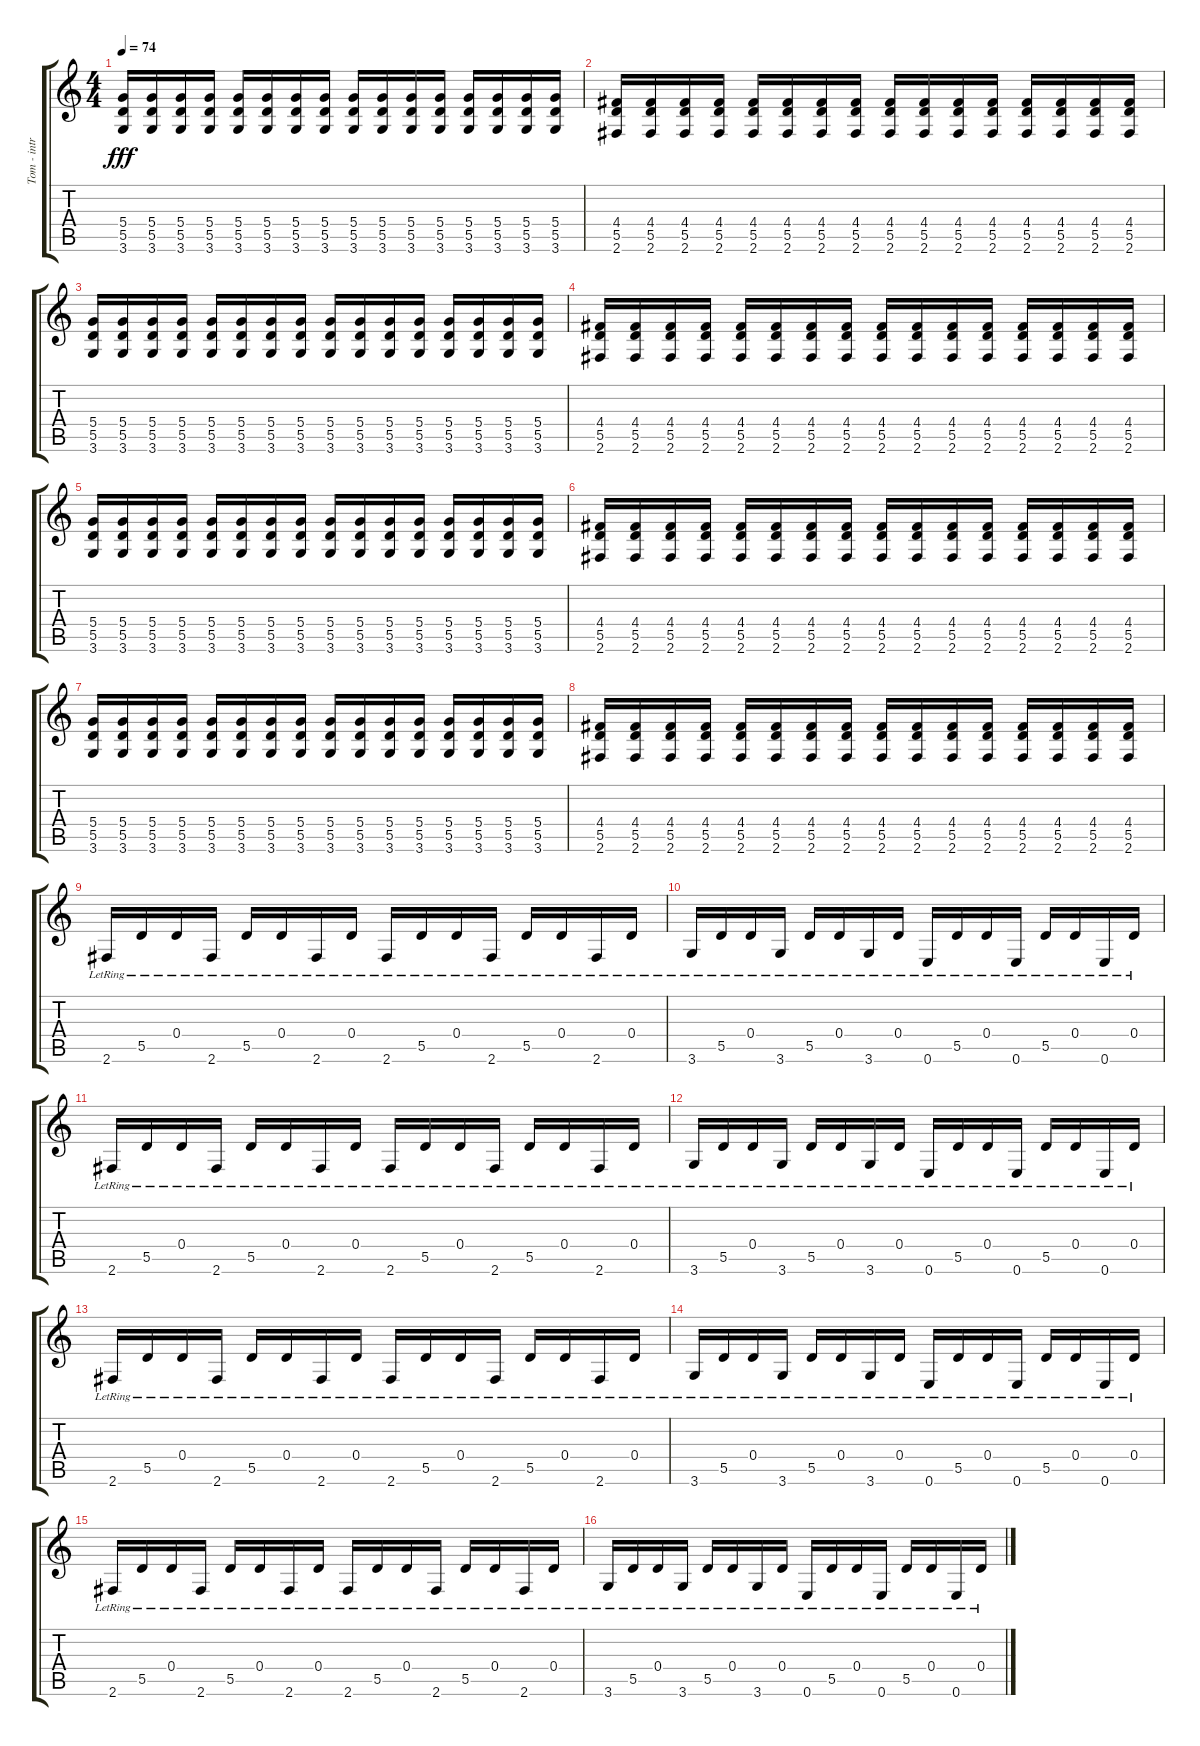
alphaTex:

\track ("Tom - intro/verse" "Tom - intr") {instrument electricguitarjazz}
\staff {score tabs}
\tuning (E4 B3 G3 D3 A2 E2) {hide}
\ts (4 4)
\tempo 74
\clef g2
\ks c
(5.4 5.5 3.6).16{dy fff volume 16 balance 0 instrument distortionguitar} (5.4 5.5 3.6).16 (5.4 5.5 3.6).16 (5.4 5.5 3.6).16 (5.4 5.5 3.6).16 (5.4 5.5 3.6).16 (5.4 5.5 3.6).16 (5.4 5.5 3.6).16 (5.4 5.5 3.6).16 (5.4 5.5 3.6).16 (5.4 5.5 3.6).16 (5.4 5.5 3.6).16 (5.4 5.5 3.6).16 (5.4 5.5 3.6).16 (5.4 5.5 3.6).16 (5.4 5.5 3.6).16 |
(4.4 5.5 2.6).16 (4.4 5.5 2.6).16 (4.4 5.5 2.6).16 (4.4 5.5 2.6).16 (4.4 5.5 2.6).16 (4.4 5.5 2.6).16 (4.4 5.5 2.6).16 (4.4 5.5 2.6).16 (4.4 5.5 2.6).16 (4.4 5.5 2.6).16 (4.4 5.5 2.6).16 (4.4 5.5 2.6).16 (4.4 5.5 2.6).16 (4.4 5.5 2.6).16 (4.4 5.5 2.6).16 (4.4 5.5 2.6).16 |
(5.4 5.5 3.6).16 (5.4 5.5 3.6).16 (5.4 5.5 3.6).16 (5.4 5.5 3.6).16 (5.4 5.5 3.6).16 (5.4 5.5 3.6).16 (5.4 5.5 3.6).16 (5.4 5.5 3.6).16 (5.4 5.5 3.6).16 (5.4 5.5 3.6).16 (5.4 5.5 3.6).16 (5.4 5.5 3.6).16 (5.4 5.5 3.6).16 (5.4 5.5 3.6).16 (5.4 5.5 3.6).16 (5.4 5.5 3.6).16 |
(4.4 5.5 2.6).16 (4.4 5.5 2.6).16 (4.4 5.5 2.6).16 (4.4 5.5 2.6).16 (4.4 5.5 2.6).16 (4.4 5.5 2.6).16 (4.4 5.5 2.6).16 (4.4 5.5 2.6).16 (4.4 5.5 2.6).16 (4.4 5.5 2.6).16 (4.4 5.5 2.6).16 (4.4 5.5 2.6).16 (4.4 5.5 2.6).16 (4.4 5.5 2.6).16 (4.4 5.5 2.6).16 (4.4 5.5 2.6).16 |
(5.4 5.5 3.6).16 (5.4 5.5 3.6).16 (5.4 5.5 3.6).16 (5.4 5.5 3.6).16 (5.4 5.5 3.6).16 (5.4 5.5 3.6).16 (5.4 5.5 3.6).16 (5.4 5.5 3.6).16 (5.4 5.5 3.6).16 (5.4 5.5 3.6).16 (5.4 5.5 3.6).16 (5.4 5.5 3.6).16 (5.4 5.5 3.6).16 (5.4 5.5 3.6).16 (5.4 5.5 3.6).16 (5.4 5.5 3.6).16 |
(4.4 5.5 2.6).16 (4.4 5.5 2.6).16 (4.4 5.5 2.6).16 (4.4 5.5 2.6).16 (4.4 5.5 2.6).16 (4.4 5.5 2.6).16 (4.4 5.5 2.6).16 (4.4 5.5 2.6).16 (4.4 5.5 2.6).16 (4.4 5.5 2.6).16 (4.4 5.5 2.6).16 (4.4 5.5 2.6).16 (4.4 5.5 2.6).16 (4.4 5.5 2.6).16 (4.4 5.5 2.6).16 (4.4 5.5 2.6).16 |
(5.4 5.5 3.6).16 (5.4 5.5 3.6).16 (5.4 5.5 3.6).16 (5.4 5.5 3.6).16 (5.4 5.5 3.6).16 (5.4 5.5 3.6).16 (5.4 5.5 3.6).16 (5.4 5.5 3.6).16 (5.4 5.5 3.6).16 (5.4 5.5 3.6).16 (5.4 5.5 3.6).16 (5.4 5.5 3.6).16 (5.4 5.5 3.6).16 (5.4 5.5 3.6).16 (5.4 5.5 3.6).16 (5.4 5.5 3.6).16 |
(4.4 5.5 2.6).16 (4.4 5.5 2.6).16 (4.4 5.5 2.6).16 (4.4 5.5 2.6).16 (4.4 5.5 2.6).16 (4.4 5.5 2.6).16 (4.4 5.5 2.6).16 (4.4 5.5 2.6).16 (4.4 5.5 2.6).16 (4.4 5.5 2.6).16 (4.4 5.5 2.6).16 (4.4 5.5 2.6).16 (4.4 5.5 2.6).16 (4.4 5.5 2.6).16 (4.4 5.5 2.6).16 (4.4 5.5 2.6).16 |
2.6{lr}.16{volume 16 balance 13 instrument electricguitarclean} 5.5{lr}.16 0.4{lr}.16 2.6{lr}.16 5.5{lr}.16 0.4{lr}.16 2.6{lr}.16 0.4{lr}.16 2.6{lr}.16 5.5{lr}.16 0.4{lr}.16 2.6{lr}.16 5.5{lr}.16 0.4{lr}.16 2.6{lr}.16 0.4{lr}.16 |
3.6{lr}.16 5.5{lr}.16 0.4{lr}.16 3.6{lr}.16 5.5{lr}.16 0.4{lr}.16 3.6{lr}.16 0.4{lr}.16 0.6{lr}.16 5.5{lr}.16 0.4{lr}.16 0.6{lr}.16 5.5{lr}.16 0.4{lr}.16 0.6{lr}.16 0.4{lr}.16 |
2.6{lr}.16 5.5{lr}.16 0.4{lr}.16 2.6{lr}.16 5.5{lr}.16 0.4{lr}.16 2.6{lr}.16 0.4{lr}.16 2.6{lr}.16 5.5{lr}.16 0.4{lr}.16 2.6{lr}.16 5.5{lr}.16 0.4{lr}.16 2.6{lr}.16 0.4{lr}.16 |
3.6{lr}.16 5.5{lr}.16 0.4{lr}.16 3.6{lr}.16 5.5{lr}.16 0.4{lr}.16 3.6{lr}.16 0.4{lr}.16 0.6{lr}.16 5.5{lr}.16 0.4{lr}.16 0.6{lr}.16 5.5{lr}.16 0.4{lr}.16 0.6{lr}.16 0.4{lr}.16 |
2.6{lr}.16 5.5{lr}.16 0.4{lr}.16 2.6{lr}.16 5.5{lr}.16 0.4{lr}.16 2.6{lr}.16 0.4{lr}.16 2.6{lr}.16 5.5{lr}.16 0.4{lr}.16 2.6{lr}.16 5.5{lr}.16 0.4{lr}.16 2.6{lr}.16 0.4{lr}.16 |
3.6{lr}.16 5.5{lr}.16 0.4{lr}.16 3.6{lr}.16 5.5{lr}.16 0.4{lr}.16 3.6{lr}.16 0.4{lr}.16 0.6{lr}.16 5.5{lr}.16 0.4{lr}.16 0.6{lr}.16 5.5{lr}.16 0.4{lr}.16 0.6{lr}.16 0.4{lr}.16 |
2.6{lr}.16 5.5{lr}.16 0.4{lr}.16 2.6{lr}.16 5.5{lr}.16 0.4{lr}.16 2.6{lr}.16 0.4{lr}.16 2.6{lr}.16 5.5{lr}.16 0.4{lr}.16 2.6{lr}.16 5.5{lr}.16 0.4{lr}.16 2.6{lr}.16 0.4{lr}.16 |
3.6{lr}.16 5.5{lr}.16 0.4{lr}.16 3.6{lr}.16 5.5{lr}.16 0.4{lr}.16 3.6{lr}.16 0.4{lr}.16 0.6{lr}.16 5.5{lr}.16 0.4{lr}.16 0.6{lr}.16 5.5{lr}.16 0.4{lr}.16 0.6{lr}.16 0.4{lr}.16
